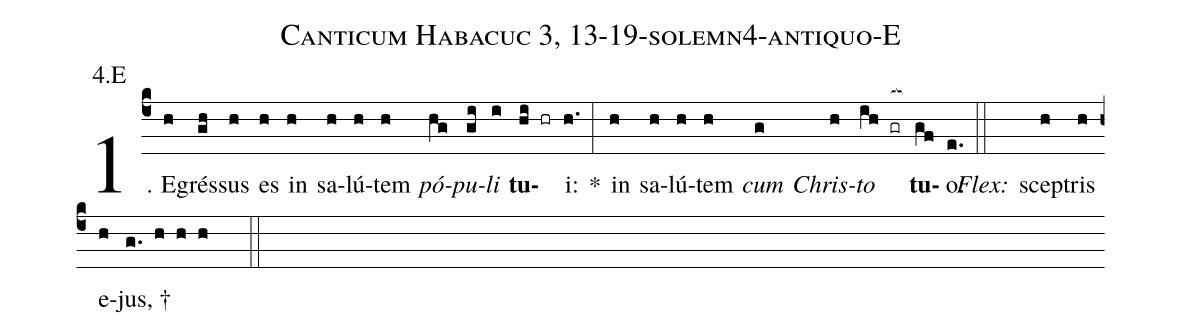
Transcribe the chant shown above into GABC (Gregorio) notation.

name: Canticum Habacuc 3, 13-19-solemn4-antiquo-E;
annotation: 4.E;
%%
(c4)1. E(h)grés(gh)sus(h) es(h) in(h) sa(h)lú(h)tem(h) <i>pó</i>(hg)<i>pu</i>(gi)<i>li</i>(i) <b>tu</b>(hi hr)i:(h.) *(:) in(h) sa(h)lú(h)tem(h) <i>cum</i>(g) <i>Chris</i>(h)<i>to</i>(ih gr[ocb:1{]) <b>tu</b>(gf[ocb:0}])o:(e.) (::)
<i>Flex:</i>()  scep(h)tris(h) e(h)jus, †(g. h h h  ::)
